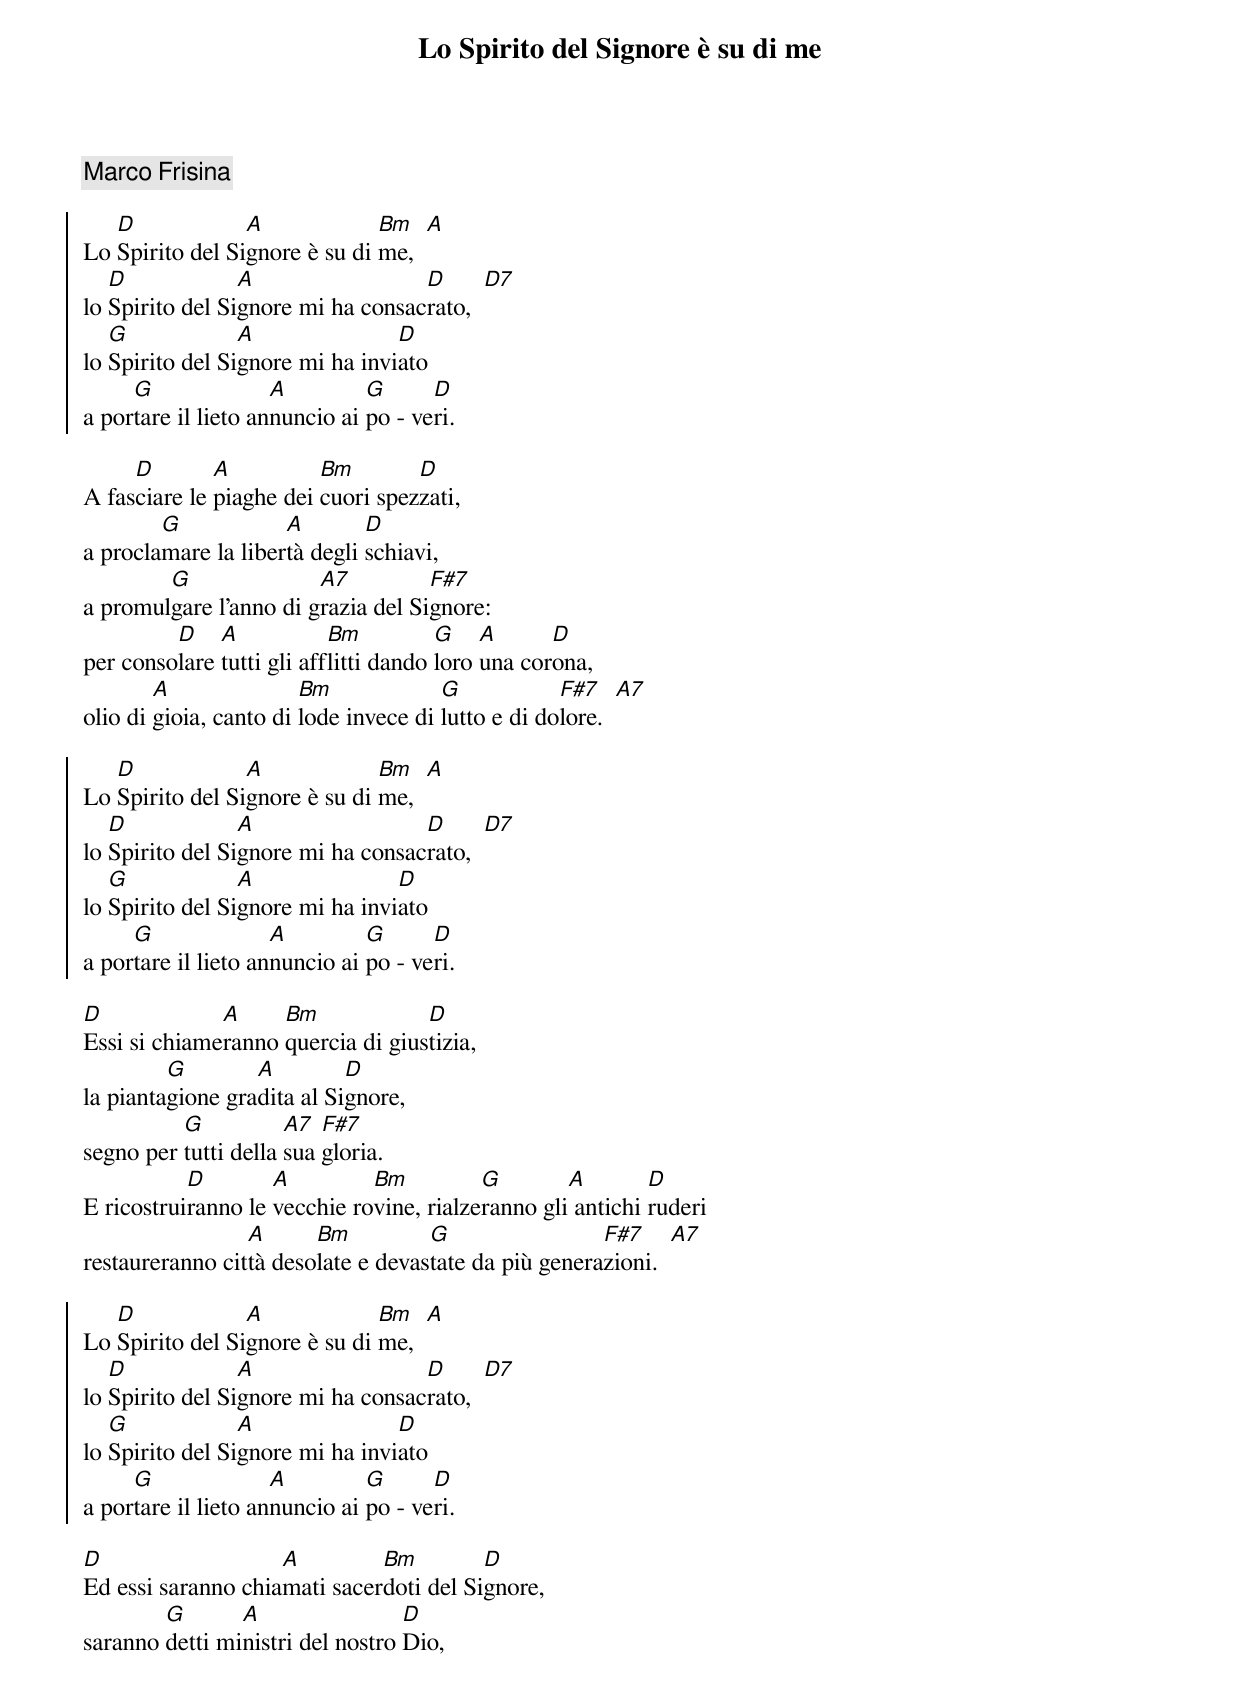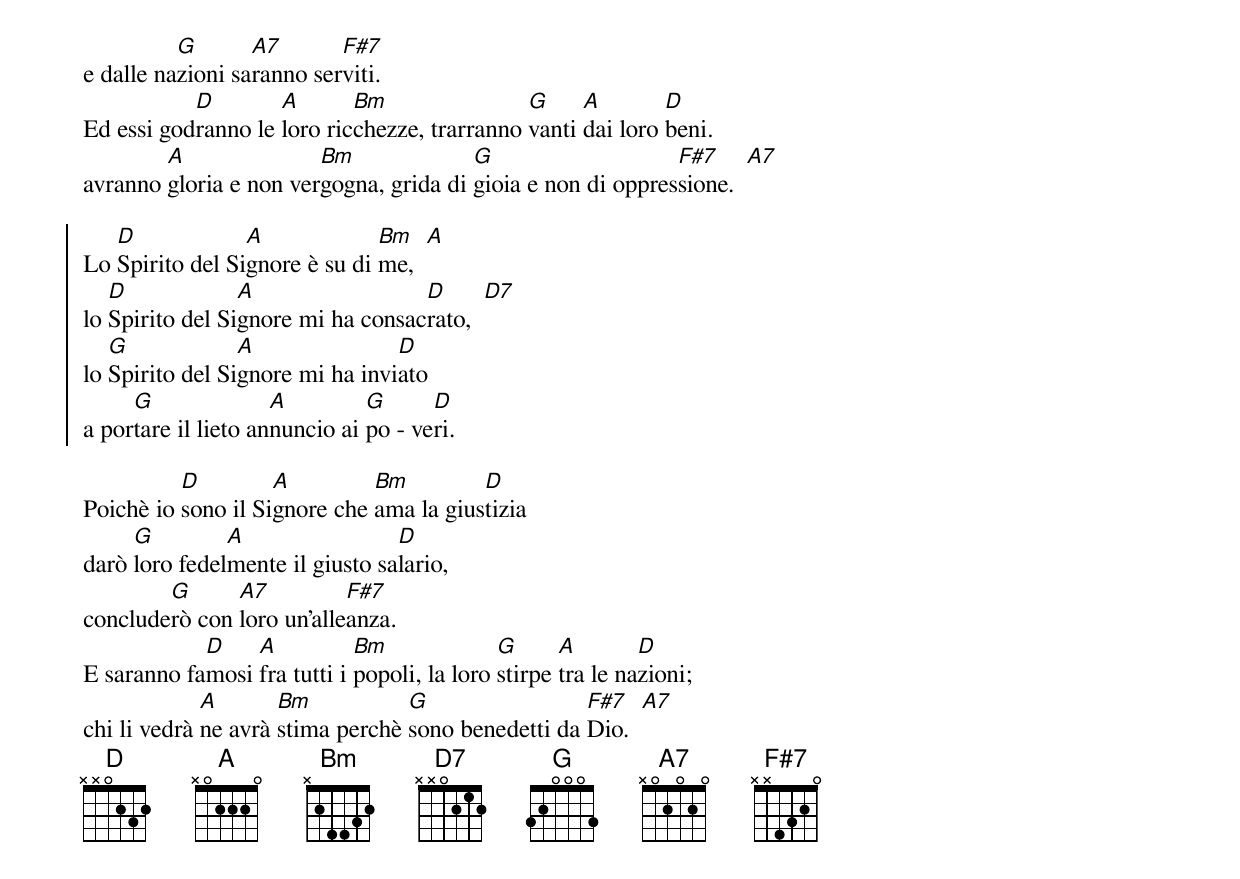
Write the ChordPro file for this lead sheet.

{title:Lo Spirito del Signore è su di me}
{c:Marco Frisina}

{soc}
Lo [D]Spirito del Si[A]gnore è su di [Bm]me,  [A]
lo [D]Spirito del Si[A]gnore mi ha consac[D]rato,  [D7]
lo [G]Spirito del Si[A]gnore mi ha invi[D]ato
a por[G]tare il lieto an[A]nuncio ai [G]po - ve[D]ri.
{eoc}

A fas[D]ciare le [A]piaghe dei [Bm]cuori spez[D]zati,
a procla[G]mare la liber[A]tà degli [D]schiavi,
a promul[G]gare l'anno di g[A7]razia del Si[F#7]gnore:
per conso[D]lare [A]tutti gli aff[Bm]litti dando [G]loro [A]una cor[D]ona,
olio di [A]gioia, canto di [Bm]lode invece di [G]lutto e di do[F#7]lore.  [A7]

{soc}
Lo [D]Spirito del Si[A]gnore è su di [Bm]me,  [A]
lo [D]Spirito del Si[A]gnore mi ha consac[D]rato,  [D7]
lo [G]Spirito del Si[A]gnore mi ha invi[D]ato
a por[G]tare il lieto an[A]nuncio ai [G]po - ve[D]ri.
{eoc}

[D]Essi si chiame[A]ranno [Bm]quercia di gius[D]tizia,
la pianta[G]gione gra[A]dita al Si[D]gnore,
segno per [G]tutti della [A7]sua [F#7]gloria.
E ricostrui[D]ranno le [A]vecchie ro[Bm]vine, rialze[G]ranno gli[A] antichi [D]ruderi
restaureranno cit[A]tà deso[Bm]late e devas[G]tate da più genera[F#7]zioni.  [A7]

{soc}
Lo [D]Spirito del Si[A]gnore è su di [Bm]me,  [A]
lo [D]Spirito del Si[A]gnore mi ha consac[D]rato,  [D7]
lo [G]Spirito del Si[A]gnore mi ha invi[D]ato
a por[G]tare il lieto an[A]nuncio ai [G]po - ve[D]ri.
{eoc}

[D]Ed essi saranno chia[A]mati sacer[Bm]doti del Si[D]gnore,
saranno [G]detti mi[A]nistri del nostro [D]Dio,
e dalle na[G]zioni sa[A7]ranno ser[F#7]viti.
Ed essi god[D]ranno le [A]loro ric[Bm]chezze, trarranno [G]vanti [A]dai loro [D]beni.
avranno [A]gloria e non ver[Bm]gogna, grida di [G]gioia e non di oppres[F#7]sione.  [A7]

{soc}
Lo [D]Spirito del Si[A]gnore è su di [Bm]me,  [A]
lo [D]Spirito del Si[A]gnore mi ha consac[D]rato,  [D7]
lo [G]Spirito del Si[A]gnore mi ha invi[D]ato
a por[G]tare il lieto an[A]nuncio ai [G]po - ve[D]ri.
{eoc}

Poichè io [D]sono il Si[A]gnore che [Bm]ama la gius[D]tizia
darò [G]loro fedel[A]mente il giusto sa[D]lario,
conclude[G]rò con [A7]loro un'alle[F#7]anza.
E saranno fa[D]mosi [A]fra tutti i [Bm]popoli, la loro [G]stirpe [A]tra le na[D]zioni;
chi li vedrà [A]ne avrà [Bm]stima perchè [G]sono benedetti da [F#7]Dio.  [A7]
